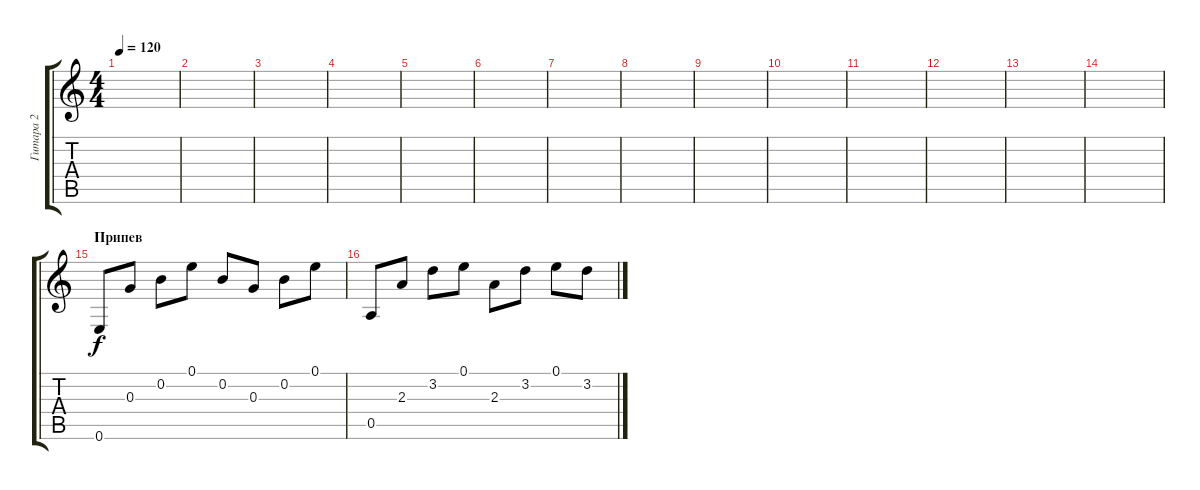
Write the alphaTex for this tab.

\track ("Гитара 2" "Гитара 2") {instrument acousticguitarsteel}
\staff {score tabs}
\tuning (E4 B3 G3 D3 A2 E2) {hide}
\ts (4 4)
\tempo 120
\clef g2
\ks c
|
|
|
|
|
|
|
|
|
|
|
|
|
|
\section ("" "Припев")
0.6.8 0.3.8 0.2.8 0.1.8 0.2.8 0.3.8 0.2.8 0.1.8 |
0.5.8 2.3.8 3.2.8 0.1.8 2.3.8 3.2.8 0.1.8 3.2.8
